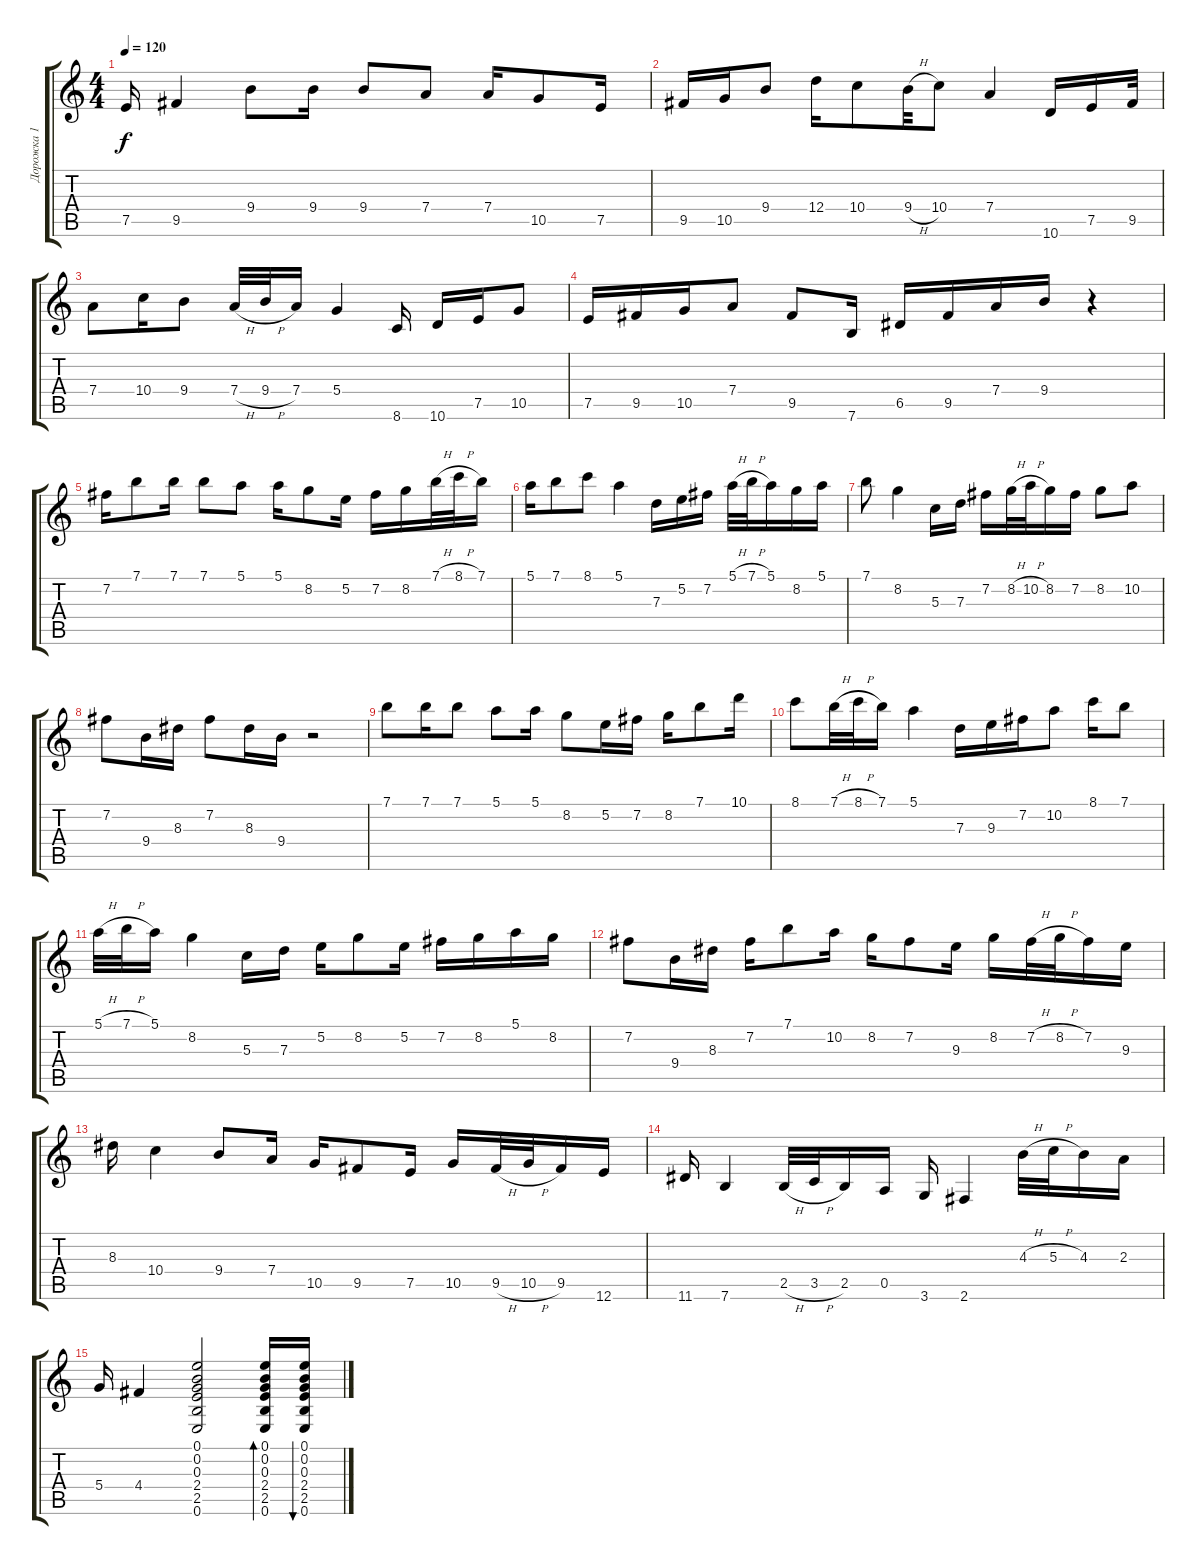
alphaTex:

\track ("Дорожка 1" "Дорожка 1") {instrument acousticguitarsteel}
\staff {score tabs}
\tuning (E4 B3 G3 D3 A2 E2) {hide}
\ts (4 4)
\tempo 120
\clef g2
\ks c
7.5.16{dy f} 9.5.4 9.4.8 9.4.16 9.4.8 7.4.8 7.4.16 10.5.8 7.5.16 |
9.5.16 10.5.16 9.4.8 12.4.16 10.4.8 9.4{h}.32 10.4.8 7.4.4 10.6.16 7.5.16 9.5.32 |
7.4.8 10.4.16 9.4.8 7.4{h}.32 9.4{h}.32 7.4.16 5.4.4 8.6.16 10.6.16 7.5.16 10.5.8 |
7.5.16 9.5.16 10.5.16 7.4.8 9.5.8 7.6.16 6.5.16 9.5.16 7.4.16 9.4.16 r.4 |
7.2.16 7.1.8 7.1.16 7.1.8 5.1.8 5.1.16 8.2.8 5.2.16 7.2.16 8.2.16 7.1{h}.32 8.1{h}.32 7.1.16 |
5.1.16 7.1.8 8.1.8 5.1.4 7.3.16 5.2.16 7.2.16 5.1{h}.32 7.1{h}.32 5.1.16 8.2.16 5.1.16 |
7.1.8 8.2.4 5.3.16 7.3.16 7.2.16 8.2{h}.32 10.2{h}.32 8.2.16 7.2.16 8.2.8 10.2.8 |
7.2.8 9.4.16 8.3.16 7.2.8 8.3.16 9.4.16 r.2 |
7.1.8 7.1.16 7.1.8 5.1.8 5.1.16 8.2.8 5.2.16 7.2.16 8.2.16 7.1.8 10.1.16 |
8.1.8 7.1{h}.32 8.1{h}.32 7.1.16 5.1.4 7.3.16 9.3.16 7.2.16 10.2.8 8.1.16 7.1.8 |
5.1{h}.32 7.1{h}.32 5.1.16 8.2.4 5.3.16 7.3.16 5.2.16 8.2.8 5.2.16 7.2.16 8.2.16 5.1.16 8.2.16 |
7.2.8 9.4.16 8.3.16 7.2.16 7.1.8 10.2.16 8.2.16 7.2.8 9.3.16 8.2.16 7.2{h}.32 8.2{h}.32 7.2.16 9.3.16 |
8.3.16 10.4.4 9.4.8 7.4.16 10.5.16 9.5.8 7.5.16 10.5.16 9.5{h}.32 10.5{h}.32 9.5.16 12.6.16 |
11.6.16 7.6.4 2.5{h}.32 3.5{h}.32 2.5.16 0.5.16 3.6.16 2.6.4 4.3{h}.32 5.3{h}.32 4.3.16 2.3.16 |
5.4.16 4.4.4 (0.1 0.2 0.3 2.4 2.5 0.6).2 (0.1 0.2 0.3 2.4 2.5 0.6).16{bd 30} (0.1 0.2 0.3 2.4 2.5 0.6).16{bu 30}
